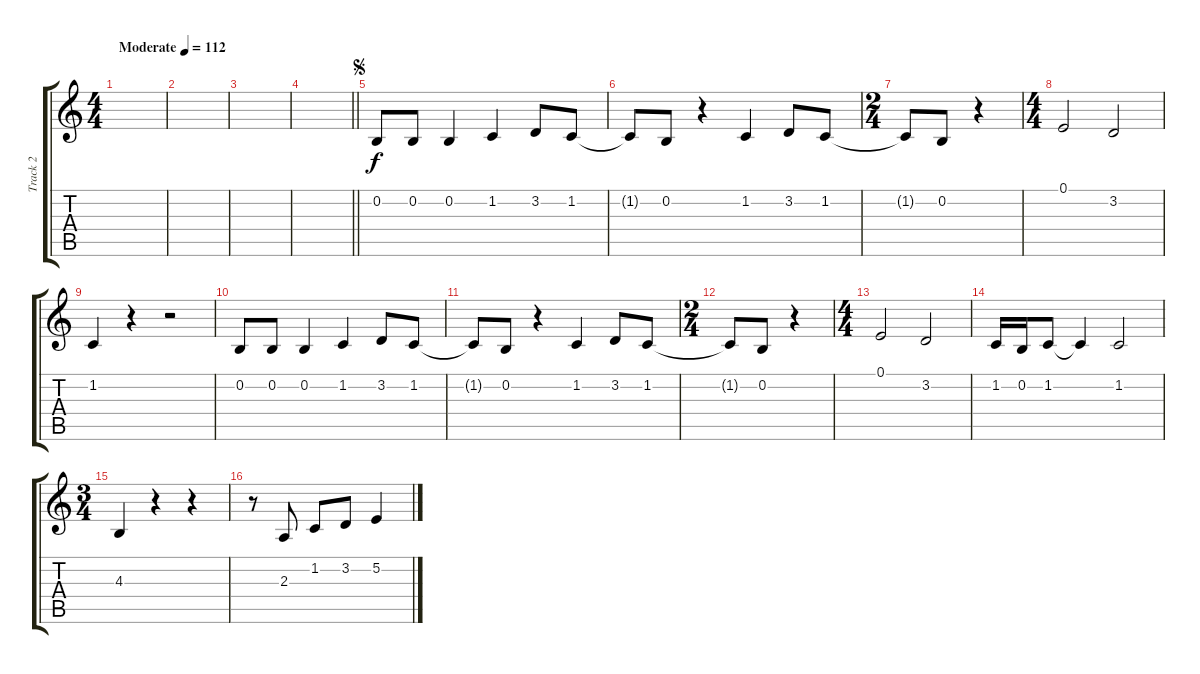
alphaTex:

\track ("Track 2" "Track 2") {instrument tenorsax}
\staff {score tabs}
\tuning (E4 B3 G3 D3 A2 E2) {hide}
\ts (4 4)
\tempo (112 "Moderate")
\clef g2
\ks c
|
|
|
\barLineRight lightlight
|
\jump segno
0.2.8 0.2.8 0.2.4 1.2.4 3.2.8 1.2.8 |
1.2{t}.8 0.2.8 r.4 1.2.4 3.2.8 1.2.8 |
\ts (2 4)
1.2{t}.8 0.2.8 r.4 |
\ts (4 4)
0.1.2 3.2.2 |
1.2.4 r.4 r.2 |
0.2.8 0.2.8 0.2.4 1.2.4 3.2.8 1.2.8 |
1.2{t}.8 0.2.8 r.4 1.2.4 3.2.8 1.2.8 |
\ts (2 4)
1.2{t}.8 0.2.8 r.4 |
\ts (4 4)
0.1.2 3.2.2 |
1.2.16 0.2.16 1.2.8 1.2{t}.4 1.2.2 |
\ts (3 4)
4.3.4 r.4 r.4 |
r.8 2.3.8 1.2.8 3.2.8 5.2.4
